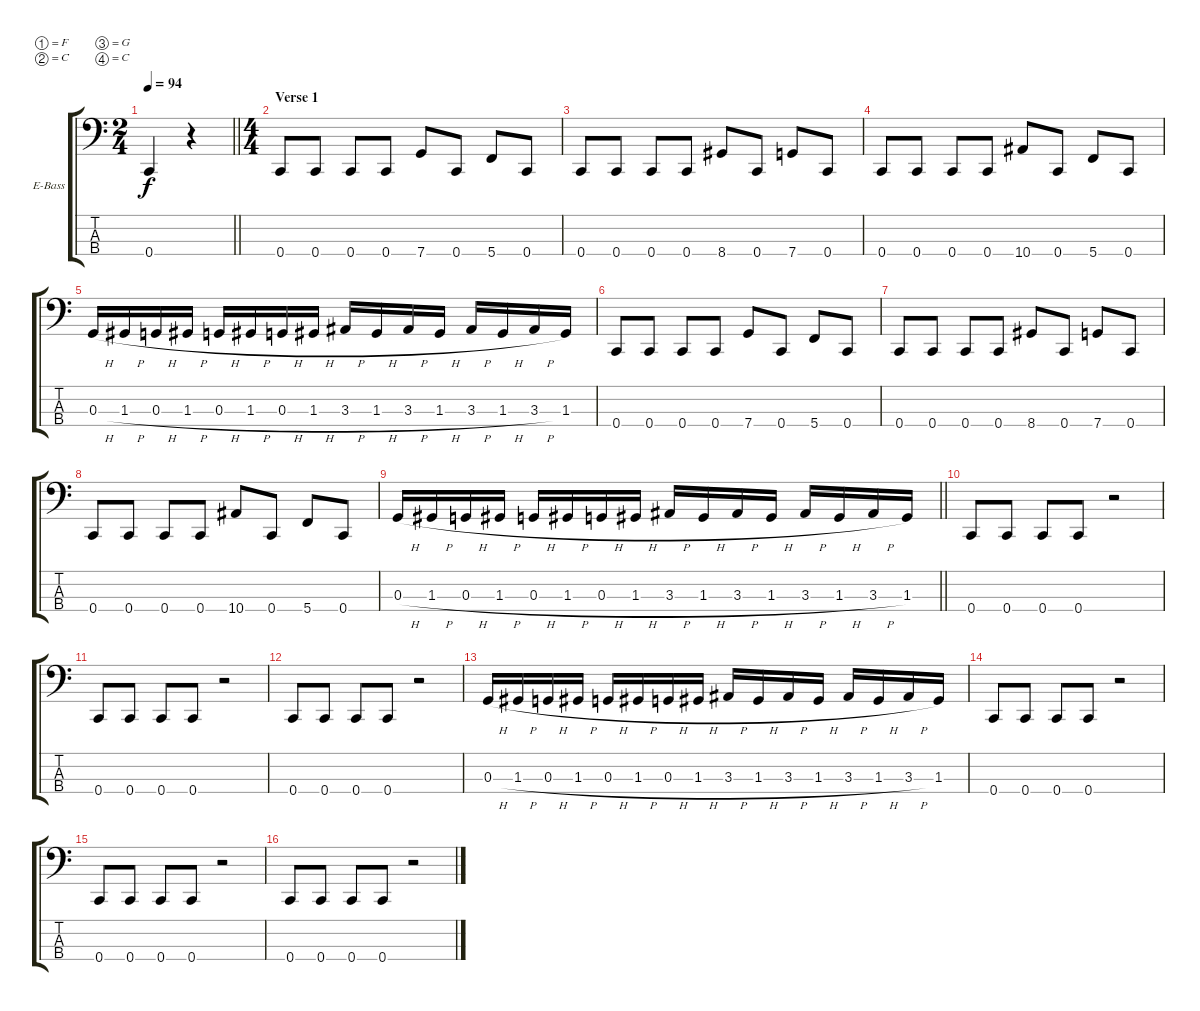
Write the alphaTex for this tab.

\bracketExtendMode groupsimilarinstruments
\firstSystemTrackNameOrientation horizontal
\otherSystemsTrackNameOrientation horizontal
\track ("Bass" "E-Bass") {instrument electricbasspick}
\staff {score tabs}
\tuning (F2 C2 G1 C1)
\ts (2 4)
\beaming (8 2 2)
\tempo 94
\tempo (193 1 hide)
\clef f4
\barLineRight lightlight
\ks c
0.4.4{dy f} r.4 |
\ts (4 4)
\beaming (8 2 2 2 2)
\section ("" "Verse 1")
\tempo (193 hide)
0.4.8 0.4.8 0.4.8 0.4.8 7.4.8 0.4.8 5.4.8 0.4.8 |
0.4.8 0.4.8 0.4.8 0.4.8 8.4.8 0.4.8 7.4.8 0.4.8 |
0.4.8 0.4.8 0.4.8 0.4.8 10.4.8 0.4.8 5.4.8 0.4.8 |
\tempo (188 1 hide)
0.3{h}.16 1.3{h}.16 0.3{h}.16 1.3{h}.16 0.3{h}.16 1.3{h}.16 0.3{h}.16 1.3{h}.16 3.3{h}.16 1.3{h}.16 3.3{h}.16 1.3{h}.16 3.3{h}.16 1.3{h}.16 3.3{h}.16 1.3.16 |
\tempo (188 hide)
0.4.8 0.4.8 0.4.8 0.4.8 7.4.8 0.4.8 5.4.8 0.4.8 |
0.4.8 0.4.8 0.4.8 0.4.8 8.4.8 0.4.8 7.4.8 0.4.8 |
0.4.8 0.4.8 0.4.8 0.4.8 10.4.8 0.4.8 5.4.8 0.4.8 |
\barLineRight lightlight
0.3{h}.16 1.3{h}.16 0.3{h}.16 1.3{h}.16 0.3{h}.16 1.3{h}.16 0.3{h}.16 1.3{h}.16 3.3{h}.16 1.3{h}.16 3.3{h}.16 1.3{h}.16 3.3{h}.16 1.3{h}.16 3.3{h}.16 1.3.16 |
\section ("" "")
0.4.8 0.4.8 0.4.8 0.4.8 r.2 |
0.4.8 0.4.8 0.4.8 0.4.8 r.2 |
0.4.8 0.4.8 0.4.8 0.4.8 r.2 |
0.3{h}.16 1.3{h}.16 0.3{h}.16 1.3{h}.16 0.3{h}.16 1.3{h}.16 0.3{h}.16 1.3{h}.16 3.3{h}.16 1.3{h}.16 3.3{h}.16 1.3{h}.16 3.3{h}.16 1.3{h}.16 3.3{h}.16 1.3.16 |
0.4.8 0.4.8 0.4.8 0.4.8 r.2 |
0.4.8 0.4.8 0.4.8 0.4.8 r.2 |
0.4.8 0.4.8 0.4.8 0.4.8 r.2
